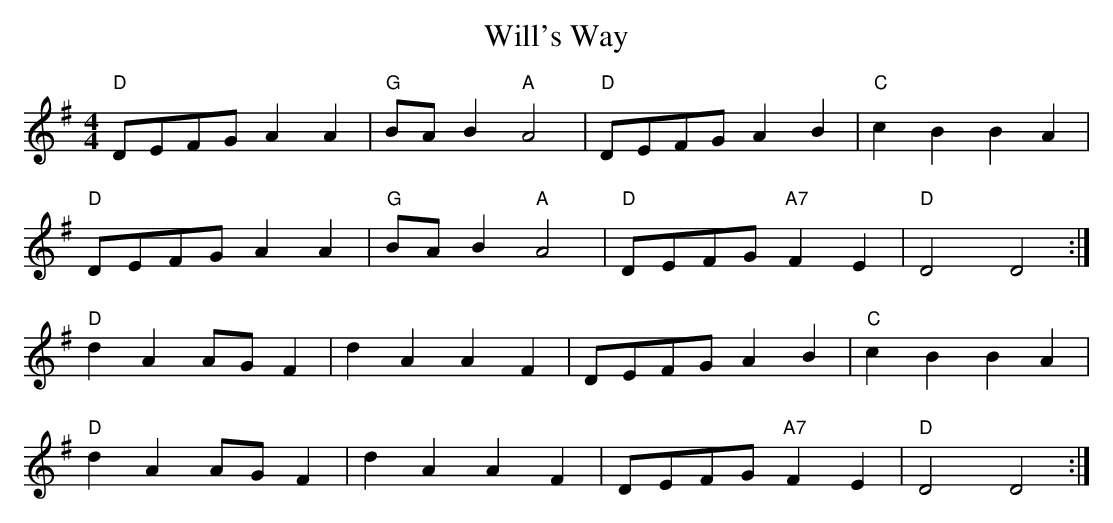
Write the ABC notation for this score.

X:1
T: Will's Way
M: 4/4
L: 1/8
K: Dmix
"D" DEFG A2 A2 | "G" BA B2 "A" A4 | "D" DEFG A2 B2 | "C" c2 B2 B2 A2 |
"D" DEFG A2 A2 | "G" BA B2 "A" A4 | "D" DEFG "A7" F2 E2 | "D" D4 D4 :|
"D" d2 A2 AG F2 | d2 A2 A2 F2 | DEFG A2 B2 | "C" c2 B2 B2 A2 |
"D" d2 A2 AG F2 | d2 A2 A2 F2 | DEFG "A7" F2 E2 | "D" D4 D4 :|
